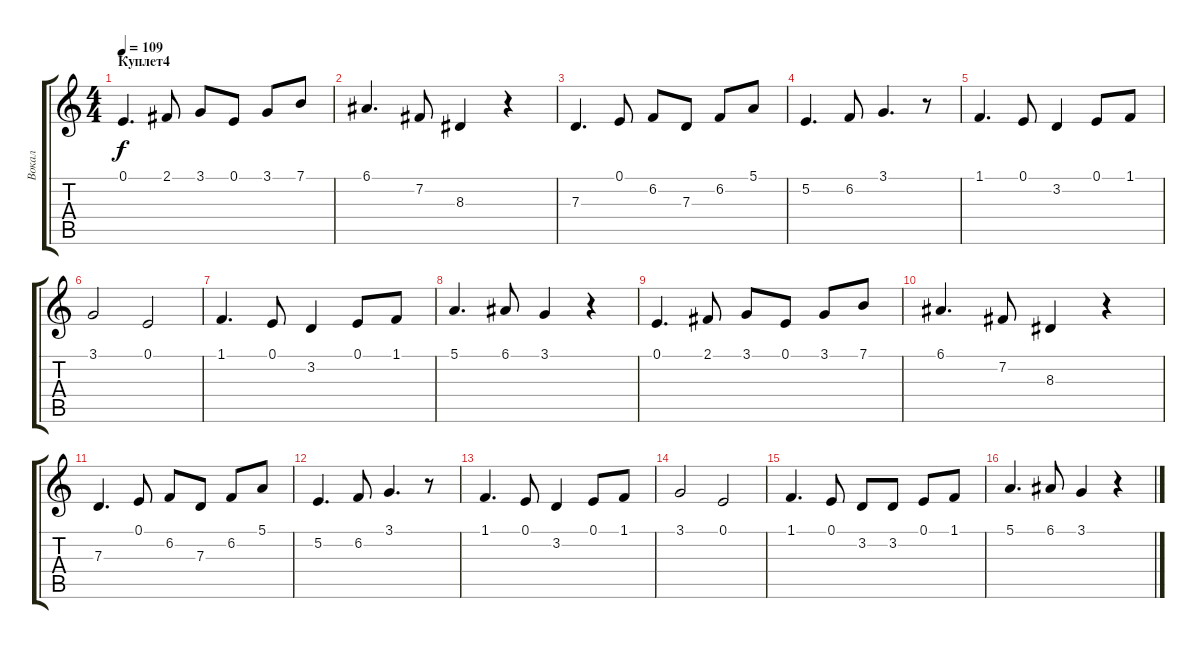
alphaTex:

\track ("Вокал" "Вокал") {instrument lead6voice}
\staff {score tabs}
\tuning (E4 B3 G3 D3 A2 E2) {hide}
\ts (4 4)
\section ("" "Куплет4")
\tempo 109
\clef g2
\ks c
0.1.4{d dy f} 2.1.8 3.1.8 0.1.8 3.1.8 7.1.8 |
6.1.4{d} 7.2.8 8.3.4 r.4 |
7.3.4{d} 0.1.8 6.2.8 7.3.8 6.2.8 5.1.8 |
5.2.4{d} 6.2.8 3.1.4{d} r.8 |
1.1.4{d} 0.1.8 3.2.4 0.1.8 1.1.8 |
3.1.2 0.1.2 |
1.1.4{d} 0.1.8 3.2.4 0.1.8 1.1.8 |
5.1.4{d} 6.1.8 3.1.4 r.4 |
0.1.4{d} 2.1.8 3.1.8 0.1.8 3.1.8 7.1.8 |
6.1.4{d} 7.2.8 8.3.4 r.4 |
7.3.4{d} 0.1.8 6.2.8 7.3.8 6.2.8 5.1.8 |
5.2.4{d} 6.2.8 3.1.4{d} r.8 |
1.1.4{d} 0.1.8 3.2.4 0.1.8 1.1.8 |
3.1.2 0.1.2 |
1.1.4{d} 0.1.8 3.2.8 3.2.8 0.1.8 1.1.8 |
5.1.4{d} 6.1.8 3.1.4 r.4
